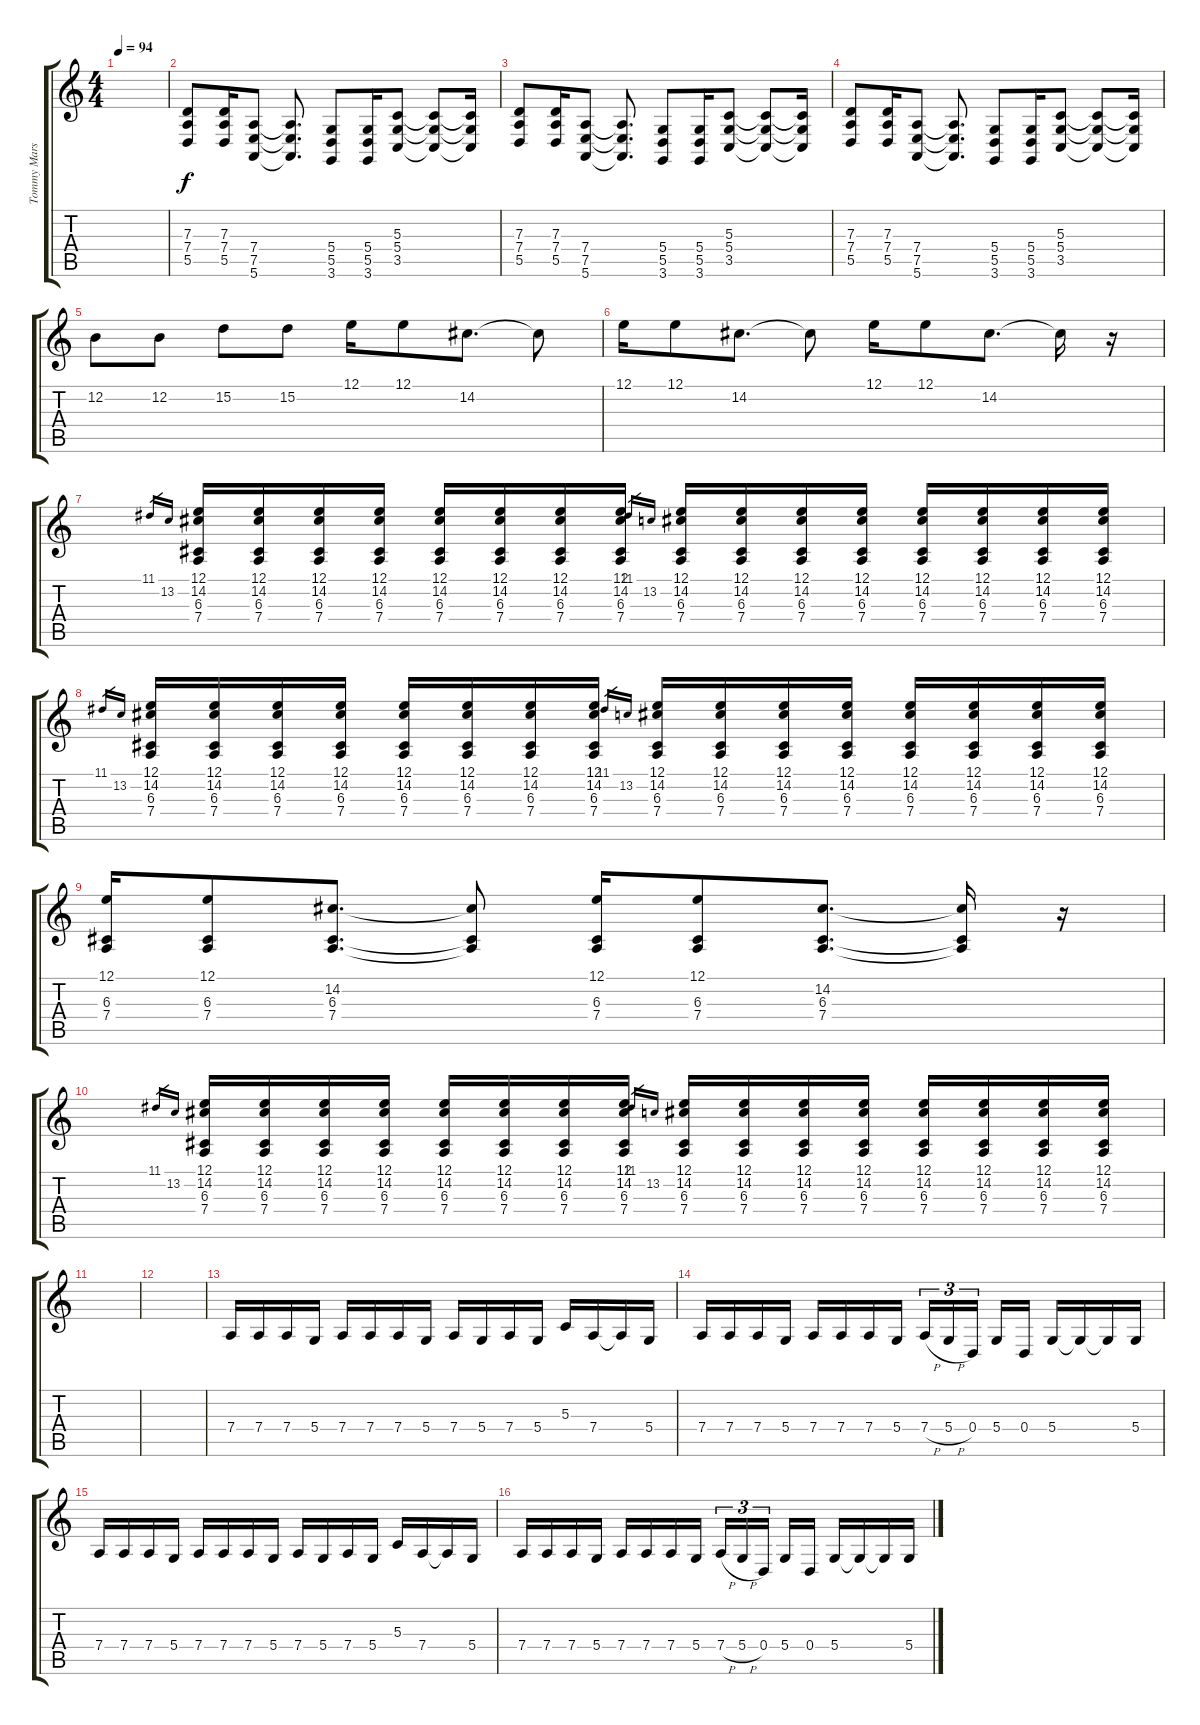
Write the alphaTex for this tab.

\track ("Tommy Mars" "Tommy Mars") {instrument drawbarorgan}
\staff {score tabs}
\tuning (E4 B3 G3 D3 A2 E2) {hide}
\ts (4 4)
\tempo 94
\clef g2
\ks c
|
(7.3 7.4 5.5).8 (7.3 7.4 5.5).16 (7.4 7.5 5.6).8 (7.4{t} 7.5{t} 5.6{t}).8{d} (5.4 5.5 3.6).8 (5.4 5.5 3.6).16 (5.3 5.4 3.5).8 (5.3{t} 5.4{t} 3.5{t}).8 (5.3{t} 5.4{t} 3.5{t}).16 |
(7.3 7.4 5.5).8 (7.3 7.4 5.5).16 (7.4 7.5 5.6).8 (7.4{t} 7.5{t} 5.6{t}).8{d} (5.4 5.5 3.6).8 (5.4 5.5 3.6).16 (5.3 5.4 3.5).8 (5.3{t} 5.4{t} 3.5{t}).8 (5.3{t} 5.4{t} 3.5{t}).16 |
(7.3 7.4 5.5).8 (7.3 7.4 5.5).16 (7.4 7.5 5.6).8 (7.4{t} 7.5{t} 5.6{t}).8{d} (5.4 5.5 3.6).8 (5.4 5.5 3.6).16 (5.3 5.4 3.5).8 (5.3{t} 5.4{t} 3.5{t}).8 (5.3{t} 5.4{t} 3.5{t}).16 |
12.2.8 12.2.8 15.2.8 15.2.8 12.1.16 12.1.8 14.2.8{d} 14.2{t}.8 |
12.1.16 12.1.8 14.2.8{d} 14.2{t}.8 12.1.16 12.1.8 14.2.8{d} 14.2{t}.16 r.16 |
11.1.16{gr} 13.2.16{gr} (12.1 14.2 6.3 7.4).16 (12.1 14.2 6.3 7.4).16 (12.1 14.2 6.3 7.4).16 (12.1 14.2 6.3 7.4).16 (12.1 14.2 6.3 7.4).16 (12.1 14.2 6.3 7.4).16 (12.1 14.2 6.3 7.4).16 (12.1 14.2 6.3 7.4).16 11.1.16{gr} 13.2.16{gr} (12.1 14.2 6.3 7.4).16 (12.1 14.2 6.3 7.4).16 (12.1 14.2 6.3 7.4).16 (12.1 14.2 6.3 7.4).16 (12.1 14.2 6.3 7.4).16 (12.1 14.2 6.3 7.4).16 (12.1 14.2 6.3 7.4).16 (12.1 14.2 6.3 7.4).16 |
11.1.16{gr} 13.2.16{gr} (12.1 14.2 6.3 7.4).16 (12.1 14.2 6.3 7.4).16 (12.1 14.2 6.3 7.4).16 (12.1 14.2 6.3 7.4).16 (12.1 14.2 6.3 7.4).16 (12.1 14.2 6.3 7.4).16 (12.1 14.2 6.3 7.4).16 (12.1 14.2 6.3 7.4).16 11.1.16{gr} 13.2.16{gr} (12.1 14.2 6.3 7.4).16 (12.1 14.2 6.3 7.4).16 (12.1 14.2 6.3 7.4).16 (12.1 14.2 6.3 7.4).16 (12.1 14.2 6.3 7.4).16 (12.1 14.2 6.3 7.4).16 (12.1 14.2 6.3 7.4).16 (12.1 14.2 6.3 7.4).16 |
(12.1 6.3 7.4).16 (12.1 6.3 7.4).8 (14.2 6.3 7.4).8{d} (14.2{t} 6.3{t} 7.4{t}).8 (12.1 6.3 7.4).16 (12.1 6.3 7.4).8 (14.2 6.3 7.4).8{d} (14.2{t} 6.3{t} 7.4{t}).16 r.16 |
11.1.16{gr} 13.2.16{gr} (12.1 14.2 6.3 7.4).16 (12.1 14.2 6.3 7.4).16 (12.1 14.2 6.3 7.4).16 (12.1 14.2 6.3 7.4).16 (12.1 14.2 6.3 7.4).16 (12.1 14.2 6.3 7.4).16 (12.1 14.2 6.3 7.4).16 (12.1 14.2 6.3 7.4).16 11.1.16{gr} 13.2.16{gr} (12.1 14.2 6.3 7.4).16 (12.1 14.2 6.3 7.4).16 (12.1 14.2 6.3 7.4).16 (12.1 14.2 6.3 7.4).16 (12.1 14.2 6.3 7.4).16 (12.1 14.2 6.3 7.4).16 (12.1 14.2 6.3 7.4).16 (12.1 14.2 6.3 7.4).16 |
|
|
7.4.16 7.4.16 7.4.16 5.4.16 7.4.16 7.4.16 7.4.16 5.4.16 7.4.16 5.4.16 7.4.16 5.4.16 5.3.16 7.4.16 7.4{t}.16 5.4.16 |
7.4.16 7.4.16 7.4.16 5.4.16 7.4.16 7.4.16 7.4.16 5.4.16 7.4{h}.16{tu (3 2)} 5.4{h}.16{tu (3 2)} 0.4.16{tu (3 2) beam splitsecondary} 5.4.16 0.4.16 5.4.16 5.4{t}.16 5.4{t}.16 5.4.16 |
7.4.16 7.4.16 7.4.16 5.4.16 7.4.16 7.4.16 7.4.16 5.4.16 7.4.16 5.4.16 7.4.16 5.4.16 5.3.16 7.4.16 7.4{t}.16 5.4.16 |
7.4.16 7.4.16 7.4.16 5.4.16 7.4.16 7.4.16 7.4.16 5.4.16 7.4{h}.16{tu (3 2)} 5.4{h}.16{tu (3 2)} 0.4.16{tu (3 2) beam splitsecondary} 5.4.16 0.4.16 5.4.16 5.4{t}.16 5.4{t}.16 5.4.16
